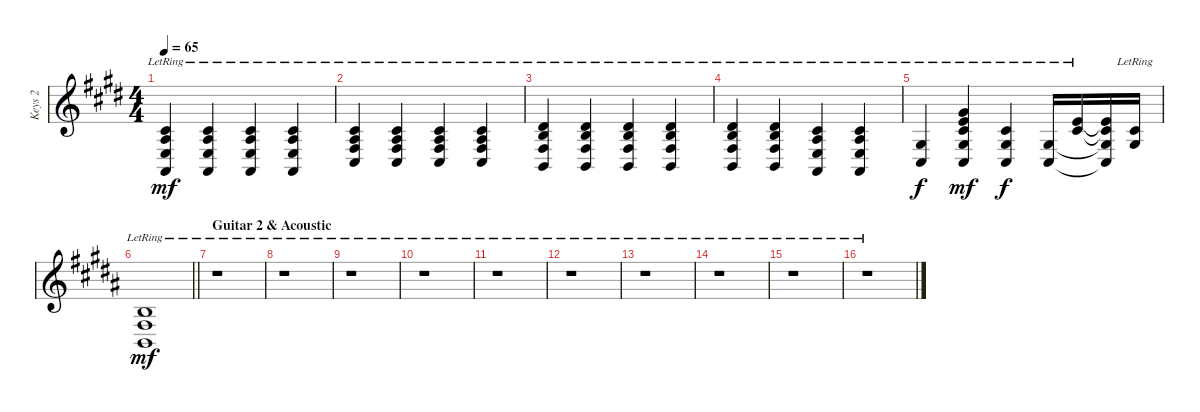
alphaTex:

\track ("Keys 2" "Keys 2") {instrument stringensemble2}
\staff {score}
\tuning (E4 B3 G3 D3 A2 E2 B1) {hide}
\ts (4 4)
\tempo 65
\clef g2
\ks c#minor
(2.2{lr} 2.3{lr} 2.4{lr} 0.5{lr}).4{dy mf} (2.2{lr} 2.3{lr} 2.4{lr} 0.5{lr}).4 (2.2{lr} 2.3{lr} 2.4{lr} 0.5{lr}).4 (2.2{lr} 2.3{lr} 2.4{lr} 0.5{lr}).4 |
(2.2{lr} 2.3{lr} 4.4{lr} 4.5{lr}).4 (2.2{lr} 2.3{lr} 4.4{lr} 4.5{lr}).4 (2.2{lr} 2.3{lr} 4.4{lr} 4.5{lr}).4 (2.2{lr} 2.3{lr} 4.4{lr} 4.5{lr}).4 |
(4.2{lr} 4.3{lr} 4.4{lr} 2.5{lr}).4 (4.2{lr} 4.3{lr} 4.4{lr} 2.5{lr}).4 (4.2{lr} 4.3{lr} 4.4{lr} 2.5{lr}).4 (4.2{lr} 4.3{lr} 4.4{lr} 2.5{lr}).4 |
(4.2{lr} 4.3{lr} 4.4{lr} 2.5{lr}).4 (4.2{lr} 4.3{lr} 4.4{lr} 2.5{lr}).4 (2.2{lr} 2.3{lr} 2.4{lr} 0.5{lr}).4 (2.2{lr} 2.3{lr} 2.4{lr} 0.5{lr}).4 |
(6.4{lr} 4.5{lr}).4{dy f} (4.1{lr} 5.2{lr} 6.3{lr} 6.4{lr} 4.5{lr}).4{dy mf} (6.3{lr} 6.4{lr} 4.5{lr}).4{dy f} (6.4{lr} 4.5{lr}).16 (5.2{lr} 6.3{lr}).16 (5.2{t} 6.3{t} 6.4{t} 4.5{t}).16 (6.3{lr} 6.4{lr}).16 |
\barLineRight lightlight
\ks b
(4.3{lr} 4.4{lr} 2.5{lr}).1{dy mf} |
\section ("" "Guitar 2 & Acoustic")
r.1 |
r.1 |
r.1 |
r.1 |
r.1 |
r.1 |
r.1 |
r.1 |
r.1 |
r.1
